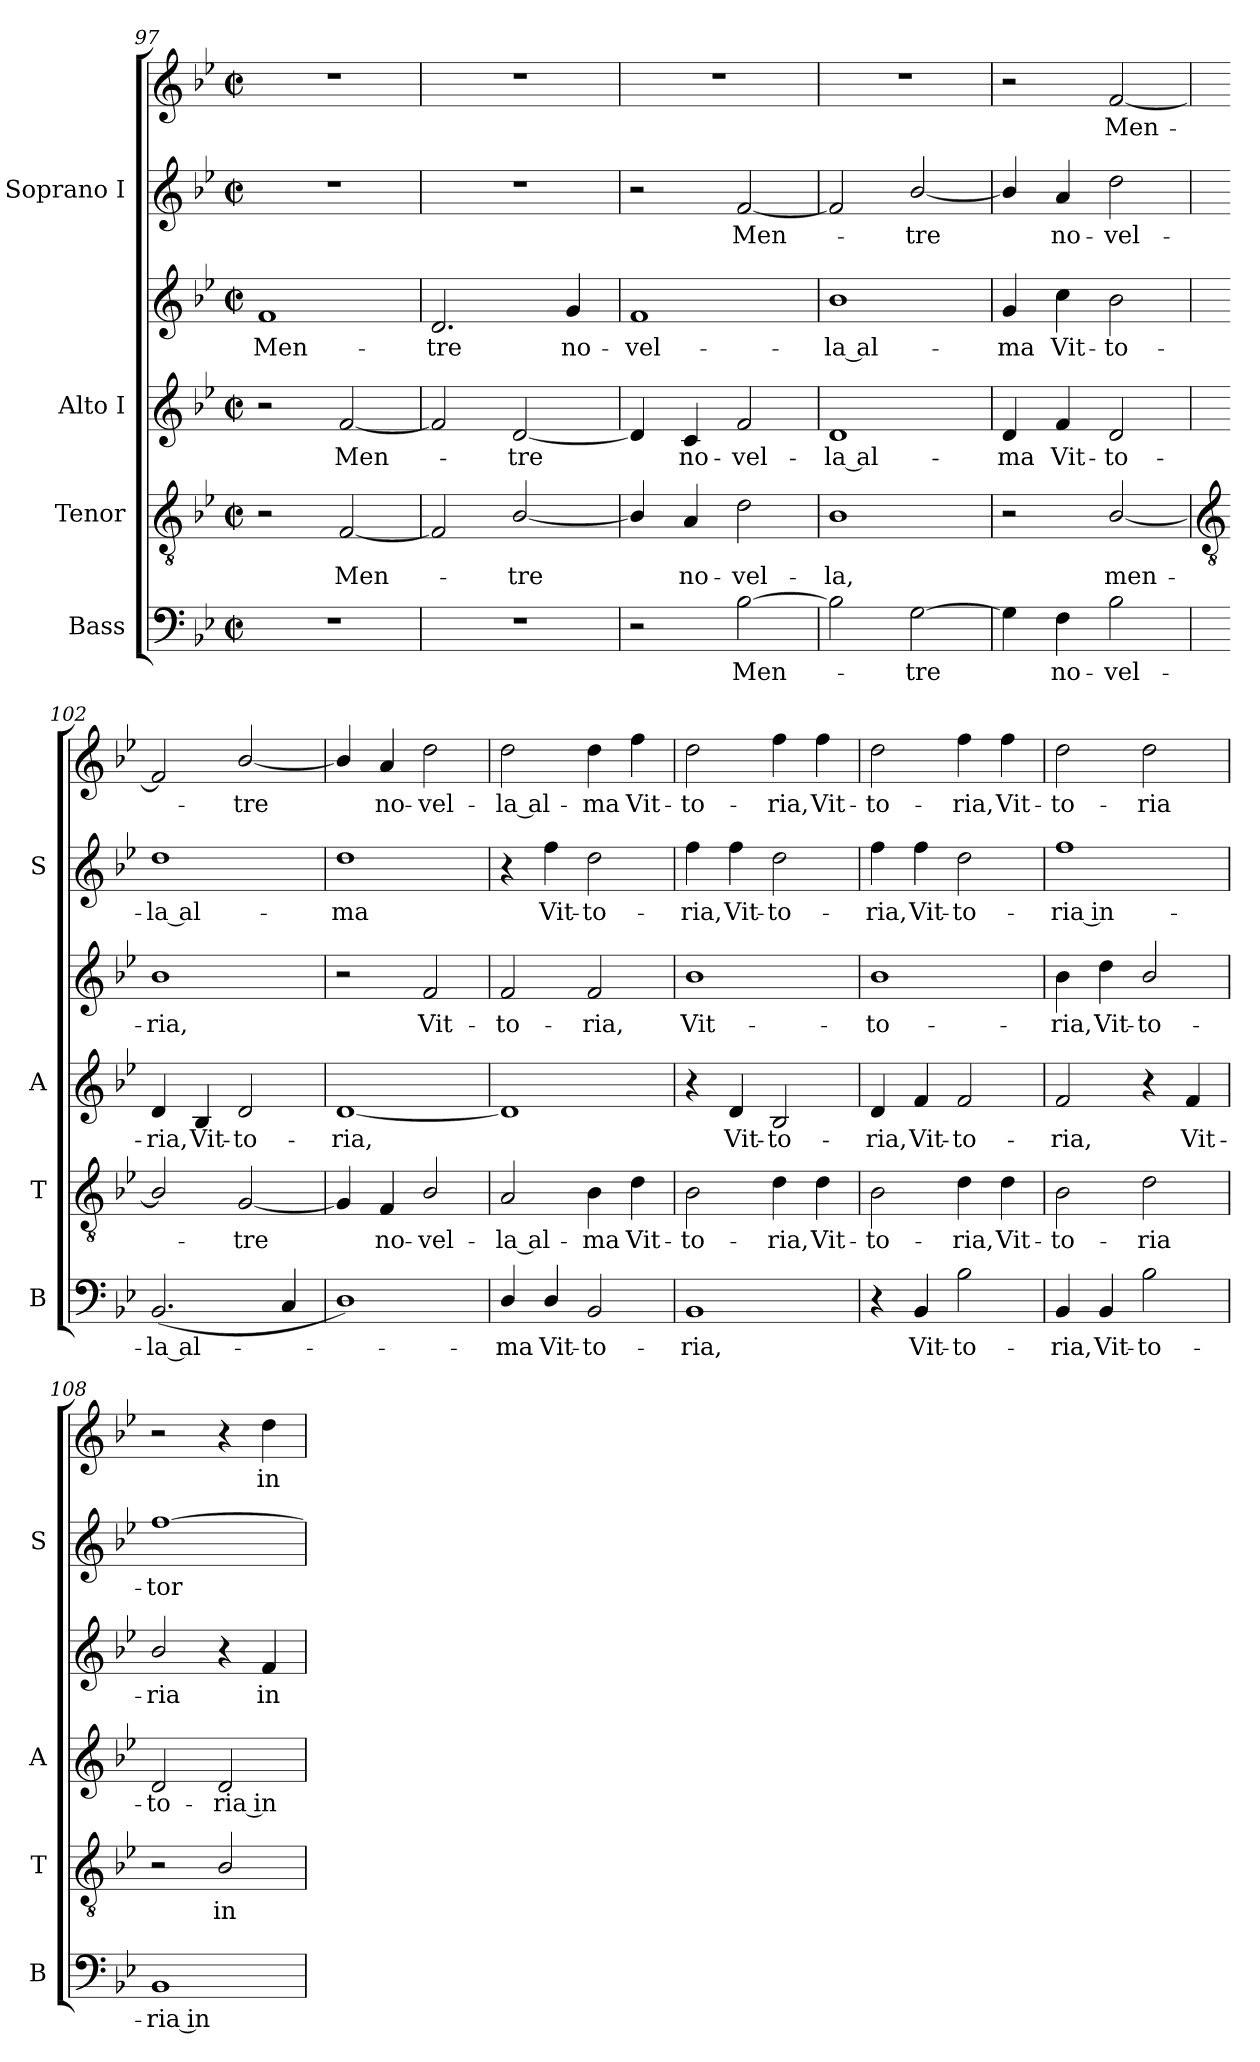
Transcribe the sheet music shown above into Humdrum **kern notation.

**kern	**text	**kern	**text	**kern	**text	**kern	**text	**kern	**text	**kern	**text
*part4	*part4	*part3	*part3	*part2	*part2	*part2	*part2	*part1	*part1	*part1	*part1
*staff6	*staff6	*staff5	*staff5	*staff4	*staff4	*staff3	*staff3	*staff2	*staff2	*staff1	*staff1
*I"Bass	*	*I"Tenor	*	*I"Alto I	*	*	*	*I"Soprano I	*	*	*
*I'B	*	*I'T	*	*I'A	*	*	*	*I'S	*	*	*
*clefF4	*	*clefGv2	*	*clefG2	*	*clefG2	*	*clefG2	*	*clefG2	*
*k[b-e-]	*	*k[b-e-]	*	*k[b-e-]	*	*k[b-e-]	*	*k[b-e-]	*	*k[b-e-]	*
*B-:	*	*B-:	*	*B-:	*	*B-:	*	*B-:	*	*B-:	*
*M2/2	*	*M2/2	*	*M2/2	*	*M2/2	*	*M2/2	*	*M2/2	*
*met(c|)	*	*met(c|)	*	*met(c|)	*	*met(c|)	*	*met(c|)	*	*met(c|)	*
=97	=97	=97	=97	=97	=97	=97	=97	=97	=97	=97	=97
!	!	!	!	!	!	!	!LO:LY:b	!	!	!	!
1r	.	2r	.	2r	.	1f	Men-	1r	.	1r	.
!	!	!	!LO:LY:b	!	!LO:LY:b	!	!	!	!	!	!
.	.	[2F	Men-	[2f	-Men-	.	.	.	.	.	.
=98	=98	=98	=98	=98	=98	=98	=98	=98	=98	=98	=98
!	!	!	!	!	!	!	!LO:LY:b	!	!	!	!
1r	.	2F]	.	2f]	.	2.d	tre	1r	.	1r	.
!	!	!	!LO:LY:b	!	!LO:LY:b	!	!	!	!	!	!
.	.	[2B-/	tre	[2d	-tre	.	.	.	.	.	.
!	!	!	!	!	!	!	!LO:LY:b	!	!	!	!
.	.	.	.	.	.	4g	no-	.	.	.	.
=99	=99	=99	=99	=99	=99	=99	=99	=99	=99	=99	=99
!	!	!	!	!	!	!	!LO:LY:b	!	!	!	!
2r	.	4B-/]	.	4d]	.	1f	vel-	2r	.	1r	.
!	!	!	!LO:LY:b	!	!LO:LY:b	!	!	!	!	!	!
.	.	4A	no-	4c	-no-	.	.	.	.	.	.
!	!LO:LY:b	!	!LO:LY:b	!	!LO:LY:b	!	!	!	!LO:LY:b	!	!
[2B-	Men-	2d	-vel-	2f	-vel-	.	.	[2f	Men-	.	.
=100	=100	=100	=100	=100	=100	=100	=100	=100	=100	=100	=100
!	!	!	!LO:LY:b	!	!LO:LY:b	!	!LO:LY:b	!	!	!	!
2B-]	.	1B-	-la,	1d	-la al-	1b-	-la al-	2f]	.	1r	.
!	!LO:LY:b	!	!	!	!	!	!	!	!LO:LY:b	!	!
[2G	tre	.	.	.	.	.	.	[2b-/	tre	.	.
=101	=101	=101	=101	=101	=101	=101	=101	=101	=101	=101	=101
!	!	!	!	!	!LO:LY:b	!	!LO:LY:b	!	!	!	!
4G]	.	2r	.	4d	-ma	4g	-ma	4b-/]	.	2r	.
!	!LO:LY:b	!	!	!	!LO:LY:b	!	!LO:LY:b	!	!LO:LY:b	!	!
4F	no-	.	.	4f	Vit-	4cc	Vit-	4a	no-	.	.
!	!LO:LY:b	!	!LO:LY:b	!	!LO:LY:b	!	!LO:LY:b	!	!LO:LY:b	!	!LO:LY:b
2B-	-vel-	[2B-/	men-	2d	-to-	2b-	-to-	2dd	-vel-	[2f	Men-
!!LO:LB:g=z
=102	=102	=102	=102	=102	=102	=102	=102	=102	=102	=102	=102
*	*	*clefGv2	*	*	*	*	*	*	*	*	*
!	!LO:LY:b	!	!	!	!LO:LY:b	!	!LO:LY:b	!	!LO:LY:b	!	!
(<2.BB-	-la al-	2B-/]	.	4d	ria,	1b-	-ria,	1dd	la al-	2f]	.
!	!	!	!	!	!LO:LY:b	!	!	!	!	!	!
.	.	.	.	4B-	Vit-	.	.	.	.	.	.
!	!	!	!LO:LY:b	!	!LO:LY:b	!	!	!	!	!	!LO:LY:b
.	.	[2G	tre	2d	-to-	.	.	.	.	[2b-/	-tre
4C	.	.	.	.	.	.	.	.	.	.	.
=103	=103	=103	=103	=103	=103	=103	=103	=103	=103	=103	=103
!	!	!	!	!	!LO:LY:b	!	!	!	!LO:LY:b	!	!
1D/)	.	4G]	.	[1d	-ria,	2r	.	1dd	-ma	4b-/]	.
!	!	!	!LO:LY:b	!	!	!	!	!	!	!	!LO:LY:b
.	.	4F	no-	.	.	.	.	.	.	4a	-no-
!	!	!	!LO:LY:b	!	!	!	!LO:LY:b	!	!	!	!LO:LY:b
.	.	2B-/	-vel-	.	.	2f	-Vit-	.	.	2dd	-vel-
=104	=104	=104	=104	=104	=104	=104	=104	=104	=104	=104	=104
!	!LO:LY:b	!	!LO:LY:b	!	!	!	!LO:LY:b	!	!	!	!LO:LY:b
4D/	ma	2A	-la al-	1d]	.	2f	to-	4r	.	2dd	la al-
!	!LO:LY:b	!	!	!	!	!	!	!	!LO:LY:b	!	!
4D/	Vit-	.	.	.	.	.	.	4ff	-Vit-	.	.
!	!LO:LY:b	!	!LO:LY:b	!	!	!	!LO:LY:b	!	!LO:LY:b	!	!LO:LY:b
2BB-	-to-	4B-	-ma	.	.	2f	-ria,	2dd	-to-	4dd	-ma
!	!	!	!LO:LY:b	!	!	!	!	!	!	!	!LO:LY:b
.	.	4d	Vit-	.	.	.	.	.	.	4ff	Vit-
=105	=105	=105	=105	=105	=105	=105	=105	=105	=105	=105	=105
!	!LO:LY:b	!	!LO:LY:b	!	!	!	!LO:LY:b	!	!LO:LY:b	!	!LO:LY:b
1BB-	-ria,	2B-	-to-	4r	.	1b-	Vit-	4ff	-ria,	2dd	-to-
!	!	!	!	!	!LO:LY:b	!	!	!	!LO:LY:b	!	!
.	.	.	.	4d	-Vit-	.	.	4ff	Vit-	.	.
!	!	!	!LO:LY:b	!	!LO:LY:b	!	!	!	!LO:LY:b	!	!LO:LY:b
.	.	4d	-ria,	2B-	-to-	.	.	2dd	-to-	4ff	-ria,
!	!	!	!LO:LY:b	!	!	!	!	!	!	!	!LO:LY:b
.	.	4d	Vit-	.	.	.	.	.	.	4ff	Vit-
=106	=106	=106	=106	=106	=106	=106	=106	=106	=106	=106	=106
!	!	!	!LO:LY:b	!	!LO:LY:b	!	!LO:LY:b	!	!LO:LY:b	!	!LO:LY:b
4r	.	2B-	-to-	4d	-ria,	1b-	-to-	4ff	-ria,	2dd	-to-
!	!LO:LY:b	!	!	!	!LO:LY:b	!	!	!	!LO:LY:b	!	!
4BB-	Vit-	.	.	4f	Vit-	.	.	4ff	Vit-	.	.
!	!LO:LY:b	!	!LO:LY:b	!	!LO:LY:b	!	!	!	!LO:LY:b	!	!LO:LY:b
2B-	-to-	4d	-ria,	2f	-to-	.	.	2dd	-to-	4ff	-ria,
!	!	!	!LO:LY:b	!	!	!	!	!	!	!	!LO:LY:b
.	.	4d	Vit-	.	.	.	.	.	.	4ff	Vit-
=107	=107	=107	=107	=107	=107	=107	=107	=107	=107	=107	=107
!	!LO:LY:b	!	!LO:LY:b	!	!LO:LY:b	!	!LO:LY:b	!	!LO:LY:b	!	!LO:LY:b
4BB-	-ria,	2B-	-to-	2f	-ria,	4b-	-ria,	1ff	ria in-	2dd	-to-
!	!LO:LY:b	!	!	!	!	!	!LO:LY:b	!	!	!	!
4BB-	Vit-	.	.	.	.	4dd	Vit-	.	.	.	.
!	!LO:LY:b	!	!LO:LY:b	!	!	!	!LO:LY:b	!	!	!	!LO:LY:b
2B-	-to-	2d	-ria	4r	.	2b-/	-to-	.	.	2dd	-ria
!	!	!	!	!	!LO:LY:b	!	!	!	!	!	!
.	.	.	.	4f	Vit-	.	.	.	.	.	.
=108	=108	=108	=108	=108	=108	=108	=108	=108	=108	=108	=108
!	!LO:LY:b	!	!	!	!LO:LY:b	!	!LO:LY:b	!	!LO:LY:b	!	!
1BB-	-ria in-	2r	.	2d	-to-	2b-/	-ria	[1ff	-tor-	2r	.
!	!	!	!LO:LY:b	!	!LO:LY:b	!	!	!	!	!	!
.	.	2B-/	in-	2d	-ria in-	4r	.	.	.	4r	.
!	!	!	!	!	!	!	!LO:LY:b	!	!	!	!LO:LY:b
.	.	.	.	.	.	4f	in-	.	.	4dd	-in-
=	=	=	=	=	=	=	=	=	=	=	=
*-	*-	*-	*-	*-	*-	*-	*-	*-	*-	*-	*-
